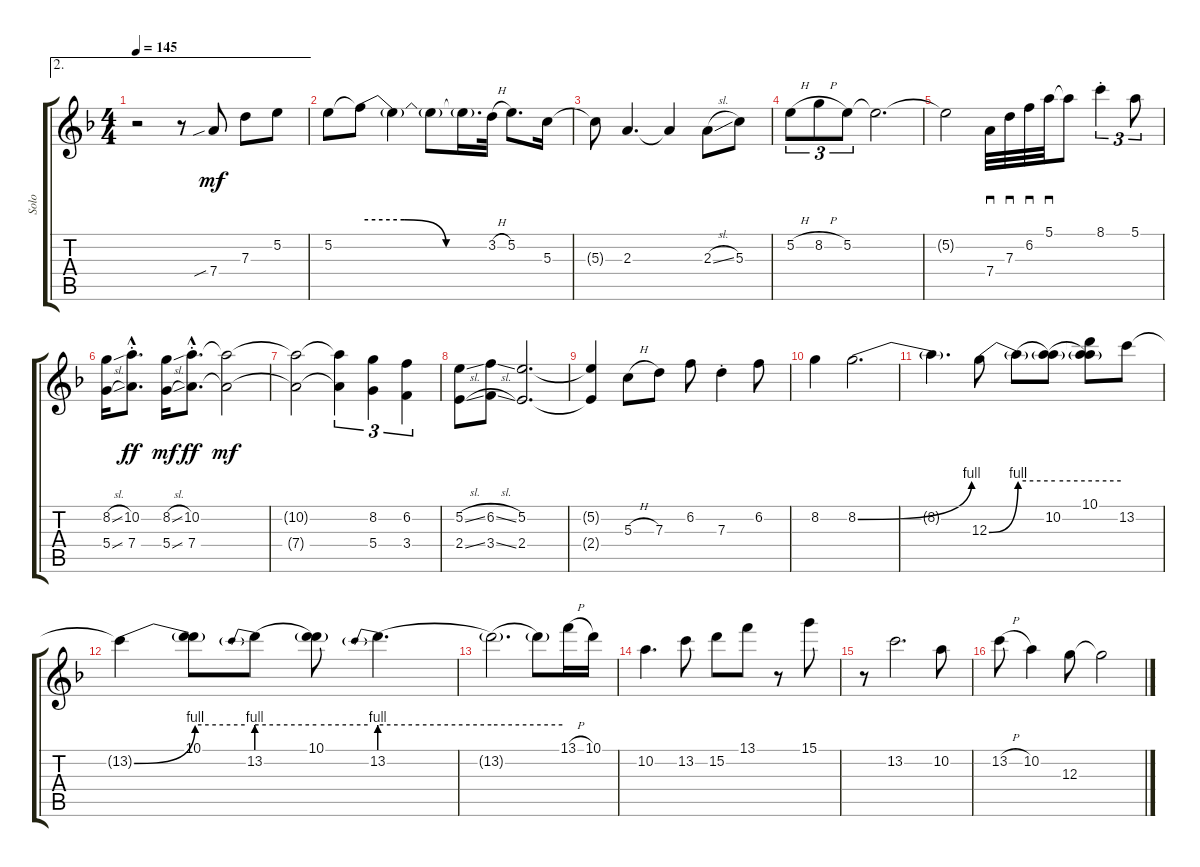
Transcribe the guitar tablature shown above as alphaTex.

\track ("Solo" "Solo") {instrument electricguitarjazz}
\staff {score tabs}
\tuning (E4 B3 G3 D3 A2 E2) {hide}
\ae 2
\ts (4 4)
\tempo 145
\clef g2
\ks f
r.2{dy mf} r.8 7.4{sib}.8 7.3.8 5.2.8 |
5.2.8 5.2{be (custom 0 2 20 2 40 0 60 0) t}.8 5.2{t}.4 5.2{t}.8 5.2{t}.16{d} 3.2{h}.32 5.2.8{d} 5.3.16 |
5.3{t}.8 2.3.4{d} 2.3{t}.4 2.3{sl}.8 5.3.8 |
5.2{h}.8{tu (3 2)} 8.2{h}.8{tu (3 2)} 5.2.8{tu (3 2)} 5.2{t}.2{d} |
5.2{t}.2 7.4.32{sd} 7.3.32{sd} 6.2.32{sd} 5.1.32{sd} 5.1{t}.8 8.1{st}.4{tu (3 2)} 5.1.8{tu (3 2)} |
(8.2{sl} 5.4{sl}).16 (10.2{hac st} 7.4{hac st}).8{d dy ff} (8.2{sl} 5.4{sl}).16{dy mf} (10.2{hac st} 7.4{hac st}).8{d dy ff} (10.2{t} 7.4{t}).2{dy mf} |
(10.2{t} 7.4{t}).2 (10.2{t} 7.4{t}).4{tu (3 2)} (8.2 5.4).4{tu (3 2)} (6.2 3.4).4{tu (3 2)} |
(5.2{sl} 2.4{sl}).8 (6.2{sl} 3.4{sl}).8 (5.2 2.4).2{d} |
(5.2{t} 2.4{t}).4 5.3{h}.8 7.3.8 6.2.8 7.3{st}.4 6.2.8 |
8.2.4 8.2{be (bend 0 0 60 4)}.2{d} |
8.2{t}.4{d} 12.3{be (bend 0 0 60 4)}.8 12.3{be (hold 0 4 60 4) t}.8 (10.2 12.3{be (hold 0 4 60 4) t}).8 (10.1 10.2{t} 12.3{t}).8 13.2.8 |
13.2{be (bend 0 0 60 4) t}.4 (10.1 13.2{be (hold 0 4 60 4) t}).8 13.2{be (prebend 0 4 60 4)}.8 (10.1 13.2{be (hold 0 4 60 4) t}).8 13.2{be (prebend 0 4 60 4)}.4{d} |
13.2{be (hold 0 4 60 4) t}.2{d} 13.2{t}.8 13.1{h}.16 10.1.16 |
10.2.4{d} 13.2.8 15.2.8 13.1.8 r.8 15.1.8 |
r.8 13.2.2{d} 10.2.8 |
13.2{h}.8 10.2.4 12.3.8 12.3{t}.2
